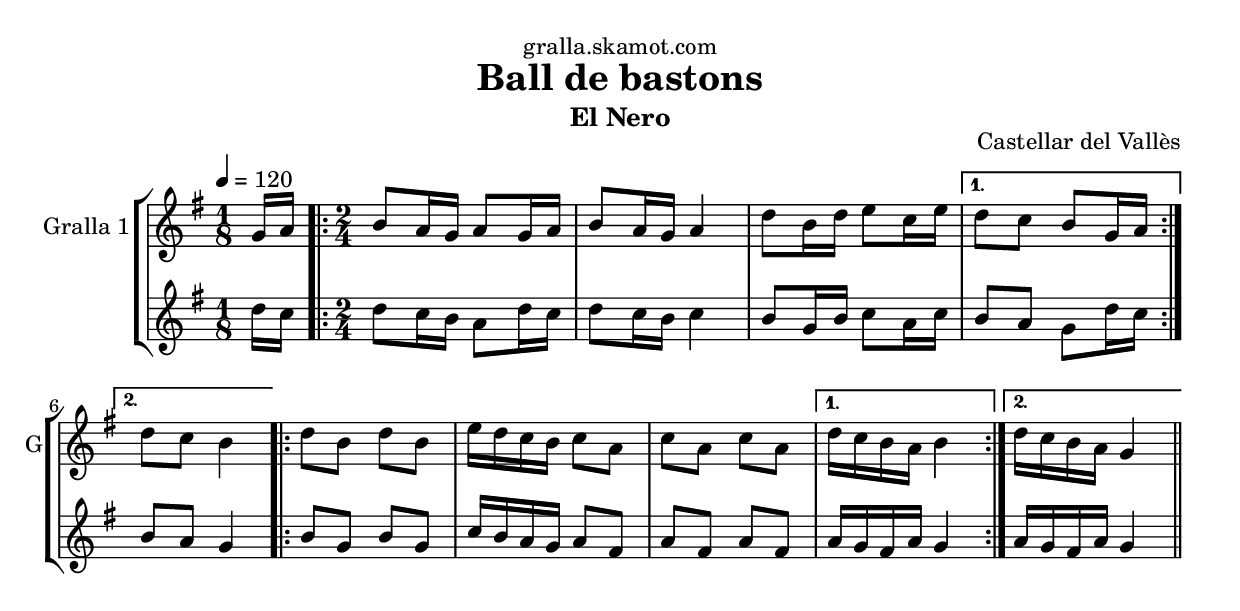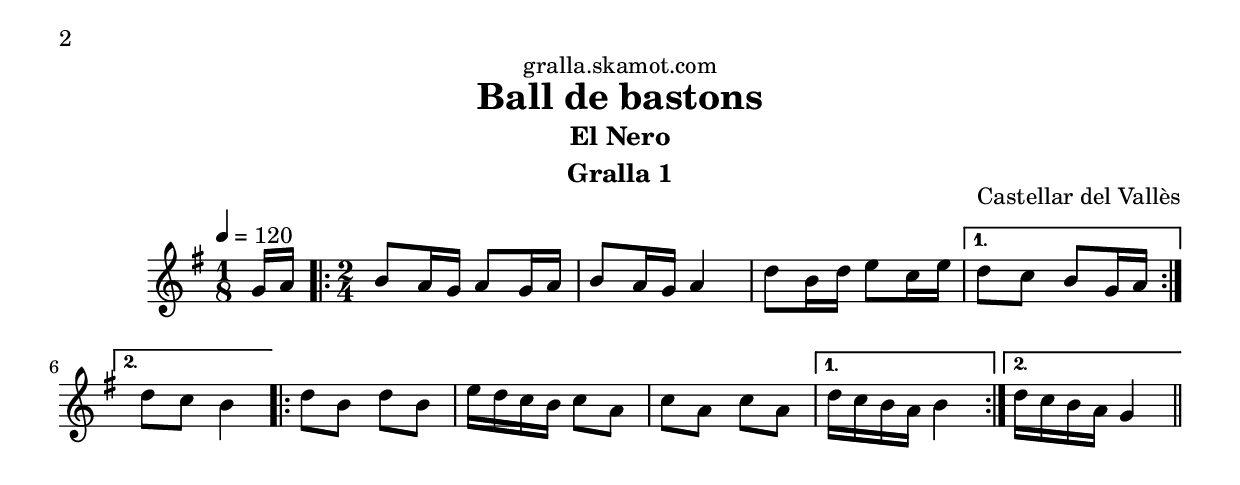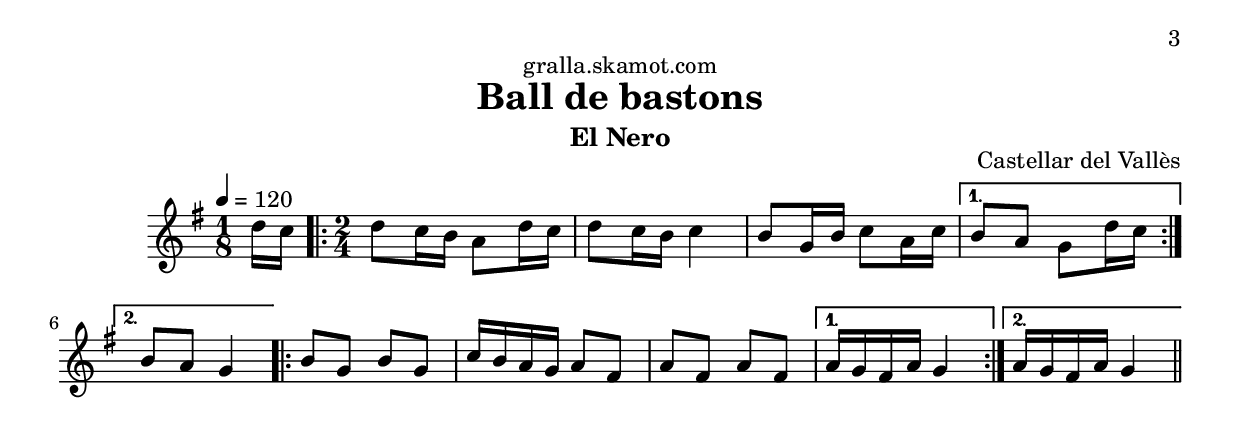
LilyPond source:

\version "2.16.2"

\header {
  dedication="gralla.skamot.com"
  title="Ball de bastons"
  subtitle="El Nero"
  subsubtitle=""
  poet=""
  meter=""
  piece=""
  composer=""
  arranger=""
  opus="Castellar del Vallès"
  instrument=""
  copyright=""
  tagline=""
}

liniaroAa =
\relative g'
{
  \tempo 4=120
  \clef treble
  \key g \major
  \time 1/8
  g16 a  |
  \time 2/4   \repeat volta 2 { b8 a16 g a8 g16 a  |
  b8 a16 g a4  |
  d8 b16 d e8 c16 e }
  %05
  \alternative { { d8 c b g16 a }
  { d8 c b4 } }
  \repeat volta 2 { d8 b d b  |
  e16 d c b c8 a  |
  c8 a c a }
  %10
  \alternative { { d16 c b a b4 }
  { d16 c b a g4 } } \bar "||"
}

liniaroAb =
\relative d''
{
  \tempo 4=120
  \clef treble
  \key g \major
  \time 1/8
  d16 c  |
  \time 2/4   \repeat volta 2 { d8 c16 b a8 d16 c  |
  d8 c16 b c4  |
  b8 g16 b c8 a16 c }
  %05
  \alternative { { b8 a g d'16 c }
  { b8 a g4 } }
  \repeat volta 2 { b8 g b g  |
  c16 b a g a8 fis  |
  a8 fis a fis }
  %10
  \alternative { { a16 g fis a g4 }
  { a16 g fis a g4 } } \bar "||"
}

\bookpart {
  \score {
    \new StaffGroup {
      \override Score.RehearsalMark #'self-alignment-X = #LEFT
      <<
        \new Staff \with {instrumentName = #"Gralla 1" shortInstrumentName = #"G"} \liniaroAa
        \new Staff \with {instrumentName = #"" shortInstrumentName = #" "} \liniaroAb
      >>
    }
    \layout {}
  }
  \score { \unfoldRepeats
    \new StaffGroup {
      \override Score.RehearsalMark #'self-alignment-X = #LEFT
      <<
        \new Staff \with {instrumentName = #"Gralla 1" shortInstrumentName = #"G"} \liniaroAa
        \new Staff \with {instrumentName = #"" shortInstrumentName = #" "} \liniaroAb
      >>
    }
    \midi {
      \set Staff.midiInstrument = "oboe"
      \set DrumStaff.midiInstrument = "drums"
    }
  }
}

\bookpart {
  \header {instrument="Gralla 1"}
  \score {
    \new StaffGroup {
      \override Score.RehearsalMark #'self-alignment-X = #LEFT
      <<
        \new Staff \liniaroAa
      >>
    }
    \layout {}
  }
  \score { \unfoldRepeats
    \new StaffGroup {
      \override Score.RehearsalMark #'self-alignment-X = #LEFT
      <<
        \new Staff \liniaroAa
      >>
    }
    \midi {
      \set Staff.midiInstrument = "oboe"
      \set DrumStaff.midiInstrument = "drums"
    }
  }
}

\bookpart {
  \header {instrument=""}
  \score {
    \new StaffGroup {
      \override Score.RehearsalMark #'self-alignment-X = #LEFT
      <<
        \new Staff \liniaroAb
      >>
    }
    \layout {}
  }
  \score { \unfoldRepeats
    \new StaffGroup {
      \override Score.RehearsalMark #'self-alignment-X = #LEFT
      <<
        \new Staff \liniaroAb
      >>
    }
    \midi {
      \set Staff.midiInstrument = "oboe"
      \set DrumStaff.midiInstrument = "drums"
    }
  }
}

